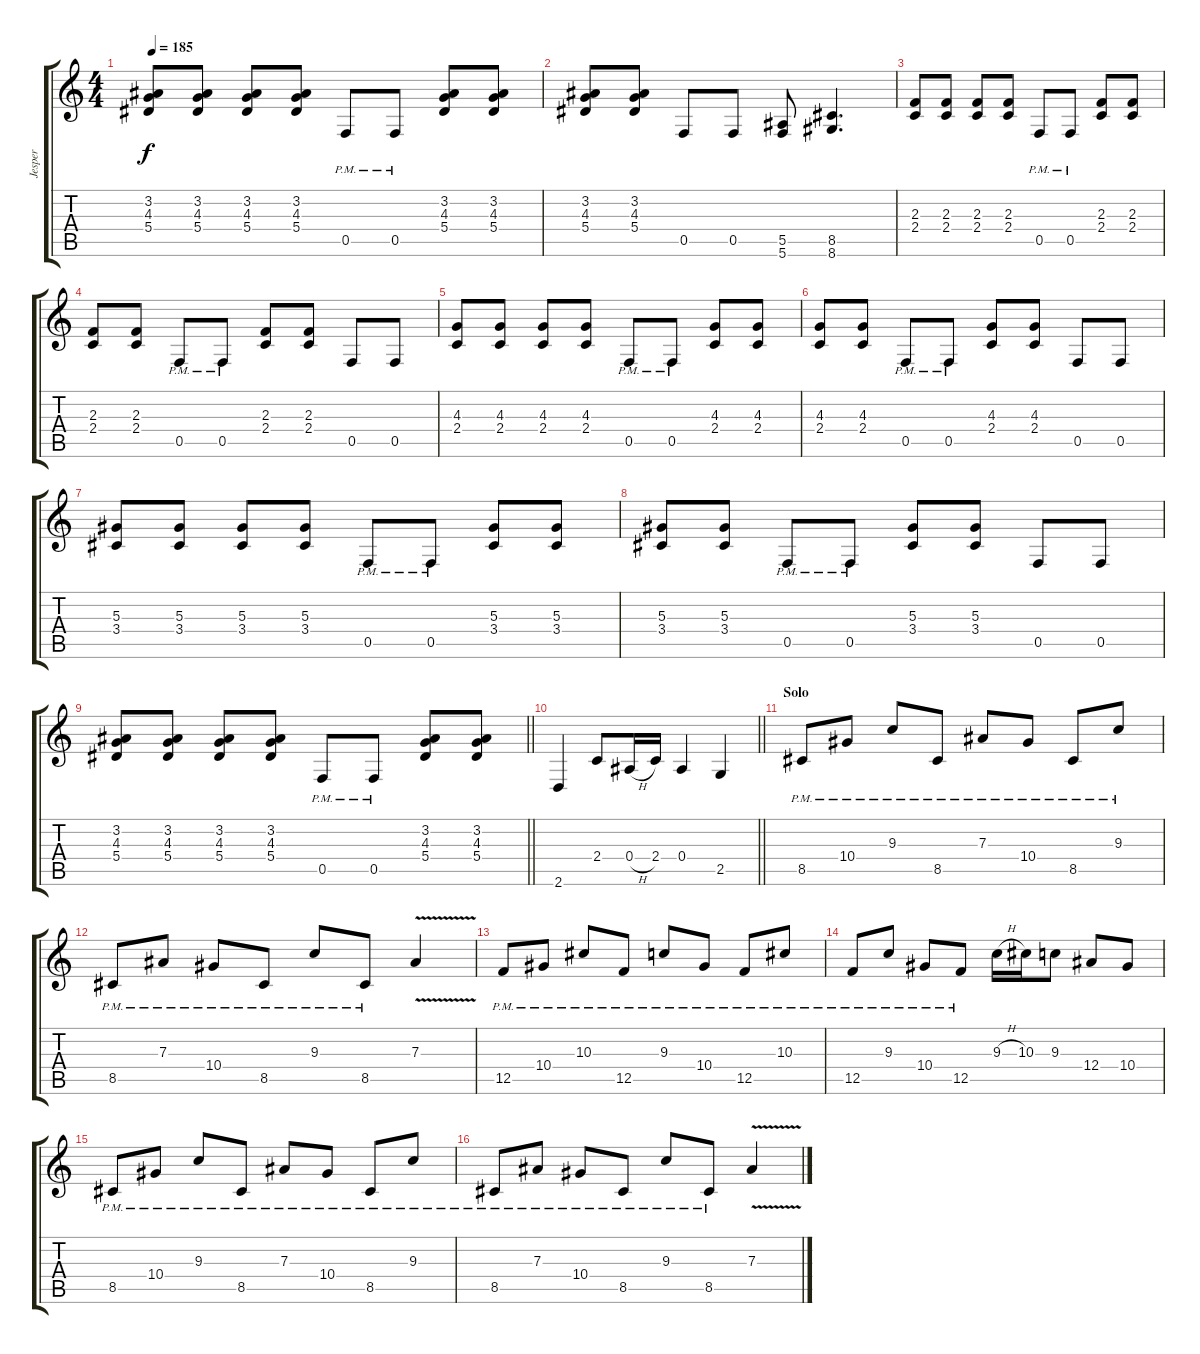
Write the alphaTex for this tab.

\track ("Jesper" "Jesper") {instrument distortionguitar}
\staff {score tabs}
\tuning (C4 G3 Eb3 Bb2 F2 C2) {hide}
\ts (4 4)
\tempo 185
\clef g2
\ks c
(3.2 4.3 5.4).8{dy f} (3.2 4.3 5.4).8 (3.2 4.3 5.4).8 (3.2 4.3 5.4).8 0.5{pm}.8 0.5{pm}.8 (3.2 4.3 5.4).8 (3.2 4.3 5.4).8 |
(3.2 4.3 5.4).8 (3.2 4.3 5.4).8 0.5.8 0.5.8 (5.5 5.6).8 (8.5 8.6).4{d} |
(2.3 2.4).8 (2.3 2.4).8 (2.3 2.4).8 (2.3 2.4).8 0.5{pm}.8 0.5{pm}.8 (2.3 2.4).8 (2.3 2.4).8 |
(2.3 2.4).8 (2.3 2.4).8 0.5{pm}.8 0.5{pm}.8 (2.3 2.4).8 (2.3 2.4).8 0.5.8 0.5.8 |
(4.3 2.4).8 (4.3 2.4).8 (4.3 2.4).8 (4.3 2.4).8 0.5{pm}.8 0.5{pm}.8 (4.3 2.4).8 (4.3 2.4).8 |
(4.3 2.4).8 (4.3 2.4).8 0.5{pm}.8 0.5{pm}.8 (4.3 2.4).8 (4.3 2.4).8 0.5.8 0.5.8 |
(5.3 3.4).8 (5.3 3.4).8 (5.3 3.4).8 (5.3 3.4).8 0.5{pm}.8 0.5{pm}.8 (5.3 3.4).8 (5.3 3.4).8 |
(5.3 3.4).8 (5.3 3.4).8 0.5{pm}.8 0.5{pm}.8 (5.3 3.4).8 (5.3 3.4).8 0.5.8 0.5.8 |
\barLineRight lightlight
(3.2 4.3 5.4).8 (3.2 4.3 5.4).8 (3.2 4.3 5.4).8 (3.2 4.3 5.4).8 0.5{pm}.8 0.5{pm}.8 (3.2 4.3 5.4).8 (3.2 4.3 5.4).8 |
\barLineRight lightlight
2.6.4 2.4.8 0.4{h}.16 2.4.16 0.4.4 2.5.4 |
\section ("" "Solo")
8.5{pm}.8 10.4{pm}.8 9.3{pm}.8 8.5{pm}.8 7.3{pm}.8 10.4{pm}.8 8.5{pm}.8 9.3{pm}.8 |
8.5{pm}.8 7.3{pm}.8 10.4{pm}.8 8.5{pm}.8 9.3{pm}.8 8.5{pm}.8 7.3{v}.4 |
12.5{pm}.8 10.4{pm}.8 10.3{pm}.8 12.5{pm}.8 9.3{pm}.8 10.4{pm}.8 12.5{pm}.8 10.3{pm}.8 |
12.5{pm}.8 9.3{pm}.8 10.4{pm}.8 12.5{pm}.8 9.3{h}.16 10.3.16 9.3.8 12.4.8 10.4.8 |
8.5{pm}.8 10.4{pm}.8 9.3{pm}.8 8.5{pm}.8 7.3{pm}.8 10.4{pm}.8 8.5{pm}.8 9.3{pm}.8 |
8.5{pm}.8 7.3{pm}.8 10.4{pm}.8 8.5{pm}.8 9.3{pm}.8 8.5{pm}.8 7.3{v}.4
